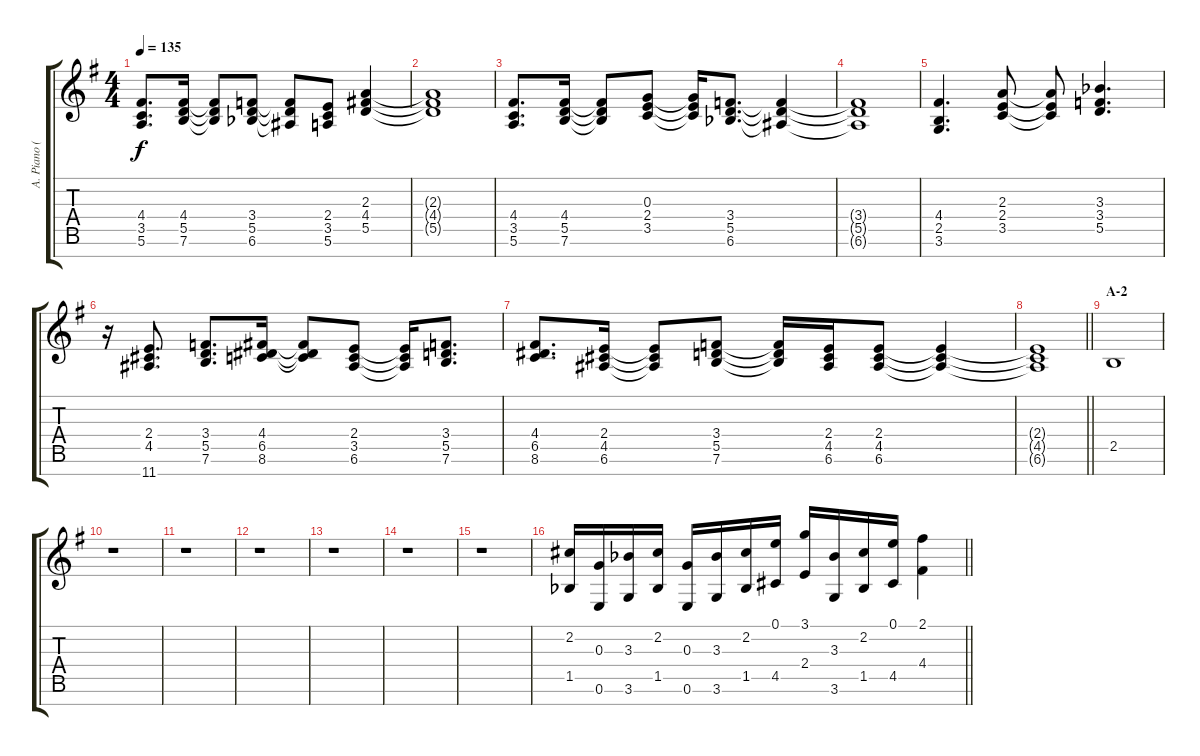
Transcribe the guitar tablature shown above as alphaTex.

\track ("A. Piano (Right Hand)" "A. Piano (") {instrument acousticgrandpiano}
\staff {score tabs}
\tuning (E5 B4 G4 D4 A3 E3 B2) {hide}
\ts (4 4)
\tempo 135
\clef g2
\ks g
(4.4 3.5 5.6).8{d dy f} (4.4 5.5 7.6).16 (4.4{t} 5.5{t} 7.6{t}).8 (3.4 5.5 6.6{acc b}).8 (3.4{t} 5.5{t} 6.6{t}).8 (2.4 3.5 5.6).8 (2.3 4.4 5.5).4 |
(2.3{t} 4.4{t} 5.5{t}).1 |
(4.4 3.5 5.6).8{d} (4.4 5.5 7.6).16 (4.4{t} 5.5{t} 7.6{t}).8 (0.3 2.4 3.5).8 (0.3{t} 2.4{t} 3.5{t}).16 (3.4 5.5 6.6{acc b}).8{d} (3.4{t} 5.5{t} 6.6{t}).4 |
(3.4{t} 5.5{t} 6.6{t}).1 |
(4.4 2.5 3.6).4{d} (2.3 2.4 3.5).8 (2.3{t} 2.4{t} 3.5{t}).8 (3.3{acc b} 3.4 5.5).4{d} |
r.16 (2.4 4.5 11.7).8{d} (3.4 5.5 7.6).8{d} (4.4 6.5 8.6).16 (4.4{t} 6.5{t} 8.6{t}).8 (2.4 3.5 6.6).8 (2.4{t} 3.5{t} 6.6{t}).16 (3.4 5.5 7.6).8{d} |
(4.4 6.5 8.6).8{d} (2.4 4.5 6.6).16 (2.4{t} 4.5{t} 6.6{t}).8 (3.4 5.5 7.6).8 (3.4{t} 5.5{t} 7.6{t}).16 (2.4 4.5 6.6).16 (2.4 4.5 6.6).8 (2.4{t} 4.5{t} 6.6{t}).4 |
\barLineRight lightlight
(2.4{t} 4.5{t} 6.6{t}).1 |
\section ("" "A-2")
2.5.1 |
r.1 |
r.1 |
r.1 |
r.1 |
r.1 |
r.1 |
\barLineRight lightlight
(2.2 1.5{acc b}).16 (0.3 0.6).16 (3.3{acc b} 3.6).16 (2.2 1.5{acc b}).16 (0.3 0.6).16 (3.3{acc b} 3.6).16 (2.2 1.5{acc b}).16 (0.1 4.5).16 (3.1 2.4).16 (3.3{acc b} 3.6).16 (2.2 1.5{acc b}).16 (0.1 4.5).16 (2.1 4.4).4
